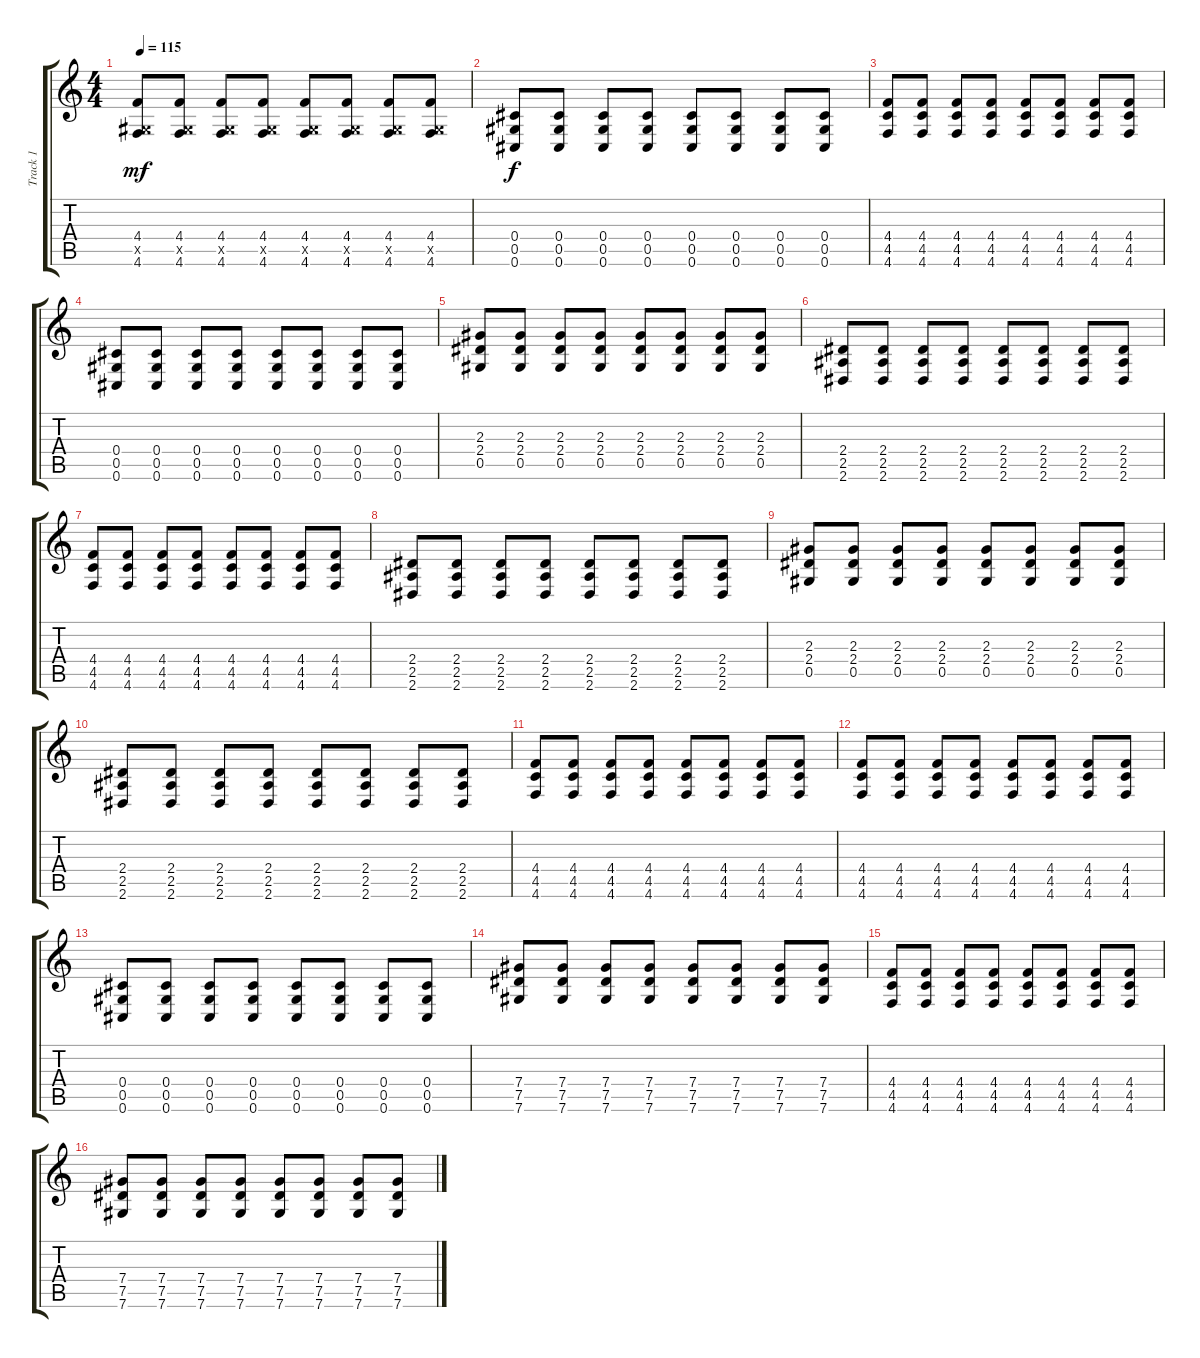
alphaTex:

\track ("Track 1" "Track 1") {instrument electricguitarclean}
\staff {score tabs}
\tuning (Eb4 Bb3 Gb3 Db3 Ab2 Db2) {hide}
\ts (4 4)
\tempo 115
\clef g2
\ks c
(4.4 0.5{x} 4.6).8{dy mf instrument distortionguitar} (4.4 0.5{x} 4.6).8 (4.4 0.5{x} 4.6).8 (4.4 0.5{x} 4.6).8 (4.4 0.5{x} 4.6).8 (4.4 0.5{x} 4.6).8 (4.4 0.5{x} 4.6).8 (4.4 0.5{x} 4.6).8 |
(0.4 0.5 0.6).8{dy f volume 15} (0.4 0.5 0.6).8 (0.4 0.5 0.6).8 (0.4 0.5 0.6).8 (0.4 0.5 0.6).8 (0.4 0.5 0.6).8 (0.4 0.5 0.6).8 (0.4 0.5 0.6).8 |
(4.4 4.5 4.6).8 (4.4 4.5 4.6).8 (4.4 4.5 4.6).8 (4.4 4.5 4.6).8 (4.4 4.5 4.6).8 (4.4 4.5 4.6).8 (4.4 4.5 4.6).8 (4.4 4.5 4.6).8 |
(0.4 0.5 0.6).8 (0.4 0.5 0.6).8 (0.4 0.5 0.6).8 (0.4 0.5 0.6).8 (0.4 0.5 0.6).8 (0.4 0.5 0.6).8 (0.4 0.5 0.6).8 (0.4 0.5 0.6).8 |
(2.3 2.4 0.5).8 (2.3 2.4 0.5).8 (2.3 2.4 0.5).8 (2.3 2.4 0.5).8 (2.3 2.4 0.5).8 (2.3 2.4 0.5).8 (2.3 2.4 0.5).8 (2.3 2.4 0.5).8 |
(2.4 2.5 2.6).8 (2.4 2.5 2.6).8 (2.4 2.5 2.6).8 (2.4 2.5 2.6).8 (2.4 2.5 2.6).8 (2.4 2.5 2.6).8 (2.4 2.5 2.6).8 (2.4 2.5 2.6).8 |
(4.4 4.5 4.6).8 (4.4 4.5 4.6).8 (4.4 4.5 4.6).8 (4.4 4.5 4.6).8 (4.4 4.5 4.6).8 (4.4 4.5 4.6).8 (4.4 4.5 4.6).8 (4.4 4.5 4.6).8 |
(2.4 2.5 2.6).8 (2.4 2.5 2.6).8 (2.4 2.5 2.6).8 (2.4 2.5 2.6).8 (2.4 2.5 2.6).8 (2.4 2.5 2.6).8 (2.4 2.5 2.6).8 (2.4 2.5 2.6).8 |
(2.3 2.4 0.5).8 (2.3 2.4 0.5).8 (2.3 2.4 0.5).8 (2.3 2.4 0.5).8 (2.3 2.4 0.5).8 (2.3 2.4 0.5).8 (2.3 2.4 0.5).8 (2.3 2.4 0.5).8 |
(2.4 2.5 2.6).8 (2.4 2.5 2.6).8 (2.4 2.5 2.6).8 (2.4 2.5 2.6).8 (2.4 2.5 2.6).8 (2.4 2.5 2.6).8 (2.4 2.5 2.6).8 (2.4 2.5 2.6).8 |
(4.4 4.5 4.6).8 (4.4 4.5 4.6).8 (4.4 4.5 4.6).8 (4.4 4.5 4.6).8 (4.4 4.5 4.6).8 (4.4 4.5 4.6).8 (4.4 4.5 4.6).8 (4.4 4.5 4.6).8 |
(4.4 4.5 4.6).8 (4.4 4.5 4.6).8 (4.4 4.5 4.6).8 (4.4 4.5 4.6).8 (4.4 4.5 4.6).8 (4.4 4.5 4.6).8 (4.4 4.5 4.6).8 (4.4 4.5 4.6).8 |
(0.4 0.5 0.6).8{volume 12} (0.4 0.5 0.6).8 (0.4 0.5 0.6).8 (0.4 0.5 0.6).8 (0.4 0.5 0.6).8 (0.4 0.5 0.6).8 (0.4 0.5 0.6).8 (0.4 0.5 0.6).8 |
(7.4 7.5 7.6).8 (7.4 7.5 7.6).8 (7.4 7.5 7.6).8 (7.4 7.5 7.6).8 (7.4 7.5 7.6).8 (7.4 7.5 7.6).8 (7.4 7.5 7.6).8 (7.4 7.5 7.6).8 |
(4.4 4.5 4.6).8 (4.4 4.5 4.6).8 (4.4 4.5 4.6).8 (4.4 4.5 4.6).8 (4.4 4.5 4.6).8 (4.4 4.5 4.6).8 (4.4 4.5 4.6).8 (4.4 4.5 4.6).8 |
(7.4 7.5 7.6).8 (7.4 7.5 7.6).8 (7.4 7.5 7.6).8 (7.4 7.5 7.6).8 (7.4 7.5 7.6).8 (7.4 7.5 7.6).8 (7.4 7.5 7.6).8 (7.4 7.5 7.6).8
